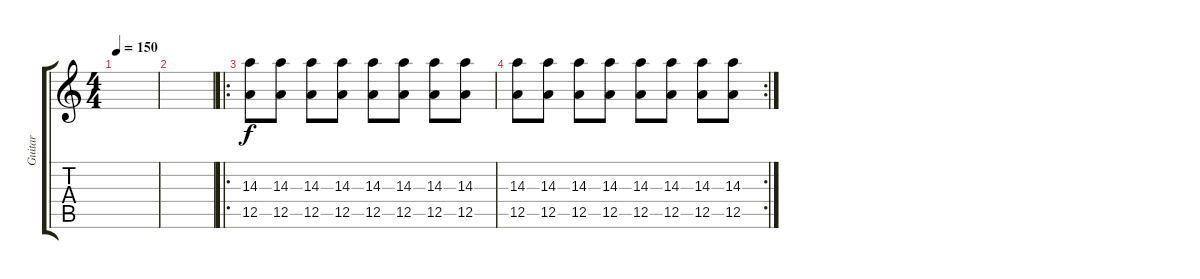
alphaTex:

\track ("Guitar" "Guitar") {instrument distortionguitar}
\staff {score tabs}
\tuning (E4 B3 G3 D3 A2 E2) {hide}
\ts (4 4)
\tempo 150
\clef g2
\ks c
|
|
\ro
(14.3 12.5).8 (14.3 12.5).8 (14.3 12.5).8 (14.3 12.5).8 (14.3 12.5).8 (14.3 12.5).8 (14.3 12.5).8 (14.3 12.5).8 |
\rc 2
(14.3 12.5).8 (14.3 12.5).8 (14.3 12.5).8 (14.3 12.5).8 (14.3 12.5).8 (14.3 12.5).8 (14.3 12.5).8 (14.3 12.5).8
